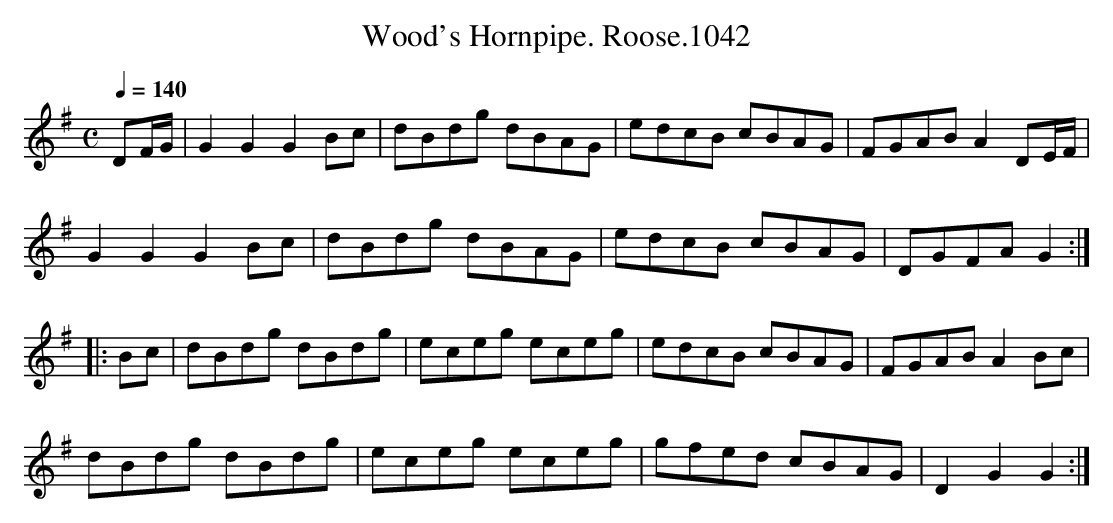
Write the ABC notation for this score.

X:1
T:Wood's Hornpipe. Roose.1042
M:C
L:1/8
Q:1/4=140
K:G
DF/G/|G2G2G2 Bc|dBdg dBAG|edcB cBAG|FGAB A2 DE/F/|
G2G2G2 Bc|dBdg dBAG|edcB cBAG|DGFA G2:|
|:Bc|dBdg dBdg|eceg eceg|edcB cBAG|FGAB A2 Bc|
dBdg dBdg|eceg eceg|gfed cBAG|D2G2G2:|
